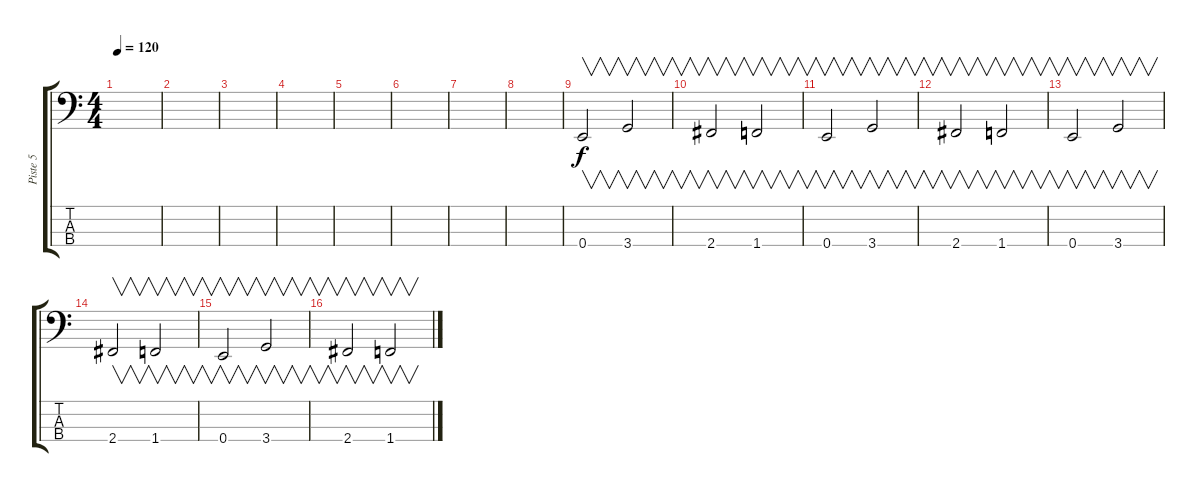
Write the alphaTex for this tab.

\track ("Piste 5" "Piste 5") {instrument electricbassfinger}
\staff {score tabs}
\tuning (G2 D2 A1 E1) {hide}
\ts (4 4)
\tempo 120
\clef f4
\ks c
|
|
|
|
|
|
|
|
0.4.2{v} 3.4.2{v} |
2.4.2{v} 1.4.2{v} |
0.4.2{v} 3.4.2{v} |
2.4.2{v} 1.4.2{v} |
0.4.2{v} 3.4.2{v} |
2.4.2{v} 1.4.2{v} |
0.4.2{v} 3.4.2{v} |
2.4.2{v} 1.4.2{v}
